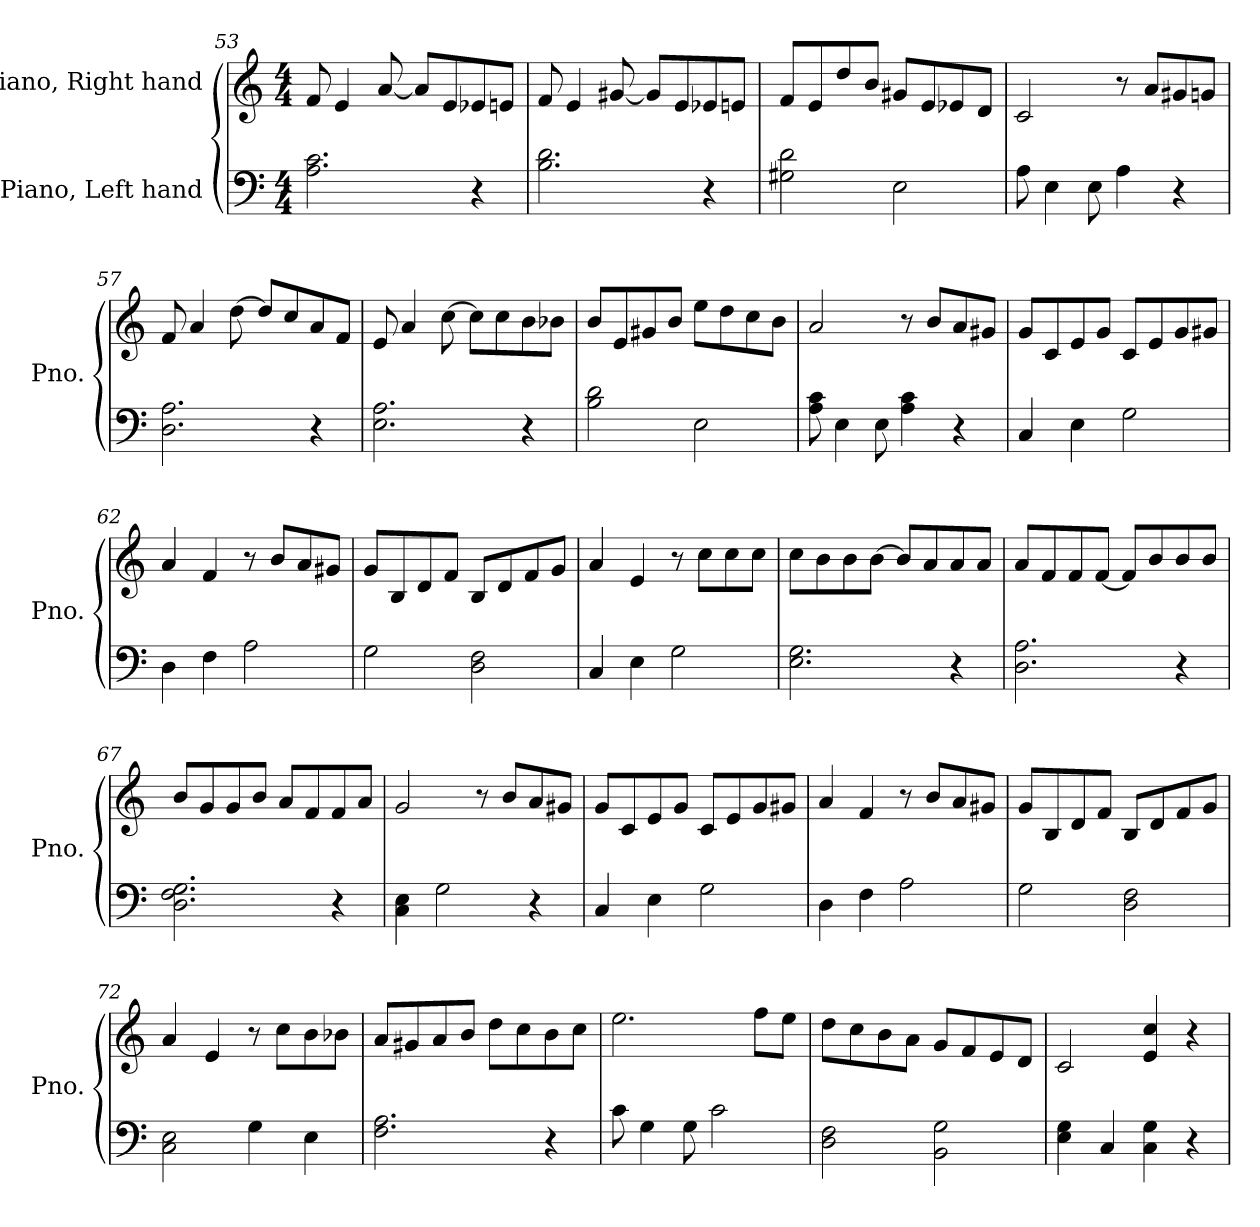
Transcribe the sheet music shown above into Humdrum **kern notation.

**kern	**kern
*part2	*part1
*staff2	*staff1
*I"Piano, Left hand	*I"Piano, Right hand
*I'Pno.	*I'Pno.
*clefF4	*clefG2
*k[]	*k[]
*M4/4	*M4/4
=53	=53
2.A\ 2.c\	8f/
.	4e/
.	[8a/
.	8a/L]
.	8e/
4r	8e-X/
.	8en/J
!!LO:PB:g=z
=54	=54
2.B\ 2.d\	8f/
.	4e/
.	[8g#X/
.	8g#/L]
.	8e/
4r	8e-X/
.	8en/J
=55	=55
2G#X\ 2d\	8f/L
.	8e/
.	8dd/
.	8b/J
2E\	8g#X/L
.	8e/
.	8e-X/
.	8d/J
=56	=56
8A\	2c/
4E\	.
8E\	.
4A\	8r
.	8a/L
4r	8g#X/
.	8gn/J
=57	=57
2.D\ 2.A\	8f/
.	4a/
.	[8dd\
.	8dd/L]
.	8cc/
4r	8a/
.	8f/J
!!LO:LB:g=z
=58	=58
2.E\ 2.A\	8e/
.	4a/
.	[8cc\
.	8cc\L]
.	8cc\
4r	8b\
.	8b-X\J
=59	=59
2B\ 2d\	8b/L
.	8e/
.	8g#X/
.	8b/J
2E\	8ee\L
.	8dd\
.	8cc\
.	8b\J
=60	=60
8A\ 8c\	2a/
4E\	.
8E\	.
4A\ 4c\	8r
.	8b/L
4r	8a/
.	8g#X/J
=61	=61
4C/	8g/L
.	8c/
4E\	8e/
.	8g/J
2G\	8c/L
.	8e/
.	8g/
.	8g#X/J
=62	=62
4D\	4a/
4F\	4f/
2A\	8r
.	8b/L
.	8a/
.	8g#X/J
!!LO:LB:g=z
=63	=63
2G\	8g/L
.	8B/
.	8d/
.	8f/J
2D\ 2F\	8B/L
.	8d/
.	8f/
.	8g/J
=64	=64
4C/	4a/
4E\	4e/
2G\	8r
.	8cc\L
.	8cc\
.	8cc\J
=65	=65
2.E\ 2.G\	8cc\L
.	8b\
.	8b\
.	[8b\J
.	8b/L]
.	8a/
4r	8a/
.	8a/J
=66	=66
2.D\ 2.A\	8a/L
.	8f/
.	8f/
.	[8f/J
.	8f/L]
.	8b/
4r	8b/
.	8b/J
=67	=67
2.D\ 2.F\ 2.G\	8b/L
.	8g/
.	8g/
.	8b/J
.	8a/L
.	8f/
4r	8f/
.	8a/J
!!LO:LB:g=z
=68	=68
4C\ 4E\	2g/
2G\	.
.	8r
.	8b/L
4r	8a/
.	8g#X/J
=69	=69
4C/	8g/L
.	8c/
4E\	8e/
.	8g/J
2G\	8c/L
.	8e/
.	8g/
.	8g#X/J
=70	=70
4D\	4a/
4F\	4f/
2A\	8r
.	8b/L
.	8a/
.	8g#X/J
=71	=71
2G\	8g/L
.	8B/
.	8d/
.	8f/J
2D\ 2F\	8B/L
.	8d/
.	8f/
.	8g/J
=72	=72
2C\ 2E\	4a/
.	4e/
4G\	8r
.	8cc\L
4E\	8b\
.	8b-X\J
!!LO:LB:g=z
=73	=73
2.F\ 2.A\	8a/L
.	8g#X/
.	8a/
.	8b/J
.	8dd\L
.	8cc\
4r	8b\
.	8cc\J
=74	=74
8c\	2.ee\
4G\	.
8G\	.
2c\	.
.	8ff\L
.	8ee\J
=75	=75
2D\ 2F\	8dd\L
.	8cc\
.	8b\
.	8a\J
2BB\ 2G\	8g/L
.	8f/
.	8e/
.	8d/J
=76	=76
4E\ 4G\	2c/
4C/	.
4C\ 4G\	4e/ 4cc/
4r	4r
=	=
*-	*-
